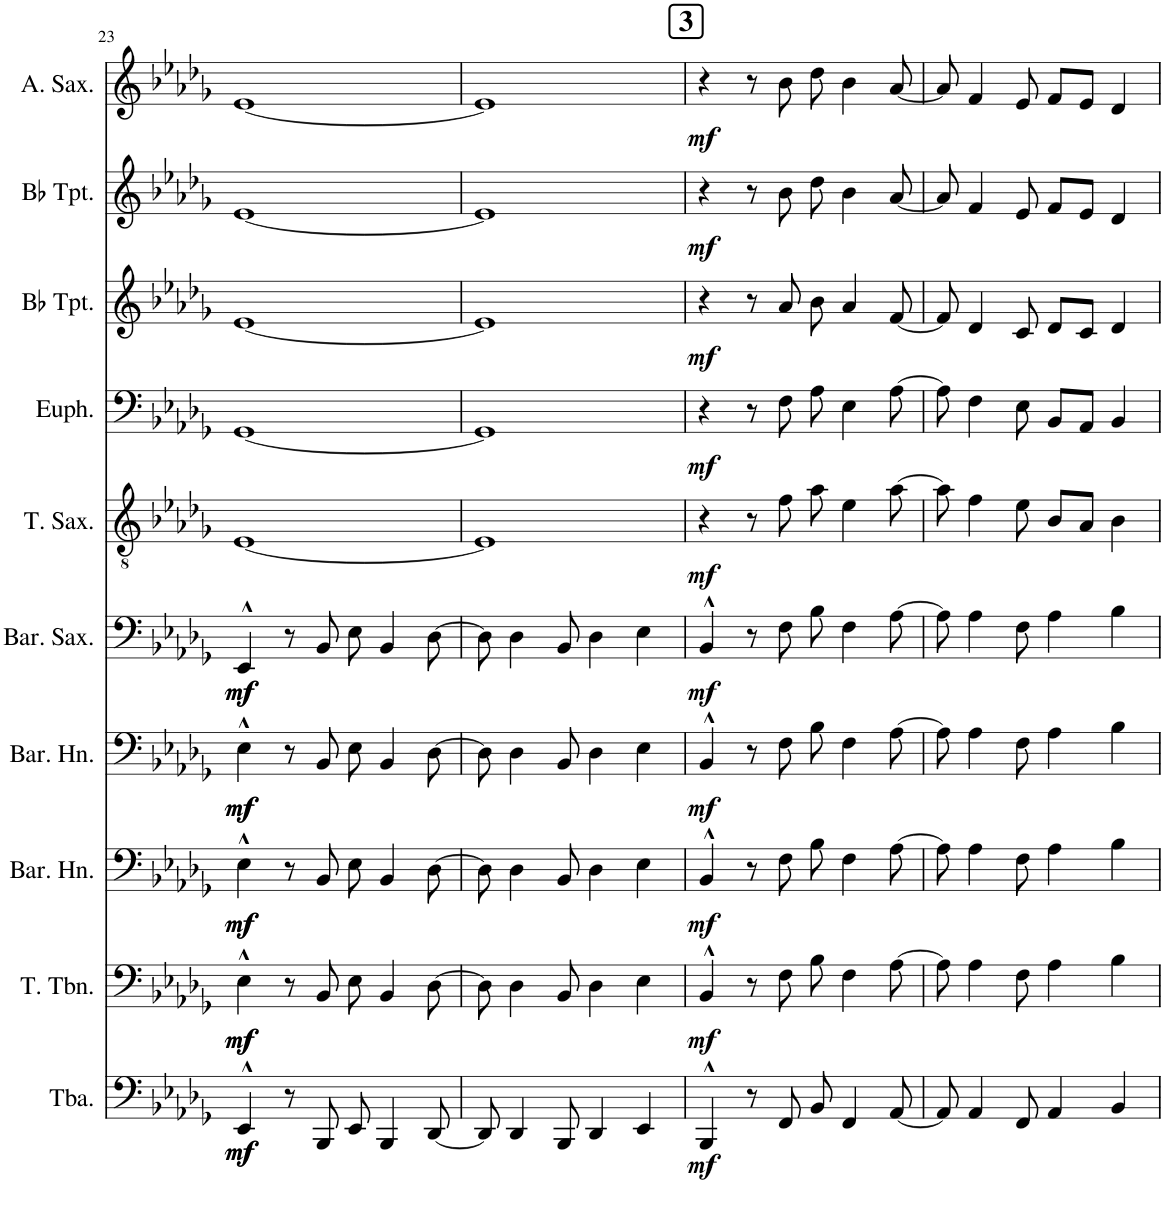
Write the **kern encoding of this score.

**kern	**dynam	**kern	**dynam	**kern	**dynam	**kern	**dynam	**kern	**dynam	**kern	**dynam	**kern	**dynam	**kern	**dynam	**kern	**dynam	**kern	**dynam
*part10	*part10	*part9	*part9	*part8	*part8	*part7	*part7	*part6	*part6	*part5	*part5	*part4	*part4	*part3	*part3	*part2	*part2	*part1	*part1
*staff10	*staff10	*staff9	*staff9	*staff8	*staff8	*staff7	*staff7	*staff6	*staff6	*staff5	*staff5	*staff4	*staff4	*staff3	*staff3	*staff2	*staff2	*staff1	*staff1
*I"Tuba	*	*I"Tenor Trombone	*	*I"C Baritone Horn	*	*I"Bb Valve Trombone	*	*I"Baritone Saxophone	*	*I"Tenor Saxophone	*	*I"Euphonium	*	*I"Bb Trumpet	*	*I"Bb Trumpet	*	*I"Alto Saxophone	*
*I'Tba.	*	*I'T. Tbn.	*	*I'Bar. Hn.	*	*	*	*I'Bar. Sax.	*	*I'T. Sax.	*	*I'Euph.	*	*I'Bb Tpt.	*	*I'Bb Tpt.	*	*I'A. Sax.	*
!!LO:PB:g=z
*clefF4	*	*clefF4	*	*clefF4	*	*clefF4	*	*clefF4	*	*clefGv2	*	*clefF4	*	*clefG2	*	*clefG2	*	*clefG2	*
*	*	*	*	*ITrd4c7	*	*ITrd4c7	*	*ITrd12c21	*	*ITrd8c14	*	*	*	*ITrd1c2	*	*ITrd1c2	*	*ITrd5c9	*
*k[b-e-a-d-g-]	*	*k[b-e-a-d-g-]	*	*k[b-e-a-d-g-]	*	*k[b-e-a-d-g-]	*	*k[b-e-a-d-g-]	*	*k[b-e-a-d-g-]	*	*k[b-e-a-d-g-]	*	*k[b-e-a-d-g-]	*	*k[b-e-a-d-g-]	*	*k[b-e-a-d-g-]	*
*M4/4	*	*M4/4	*	*M4/4	*	*M4/4	*	*M4/4	*	*M4/4	*	*M4/4	*	*M4/4	*	*M4/4	*	*M4/4	*
=23	=23	=23	=23	=23	=23	=23	=23	=23	=23	=23	=23	=23	=23	=23	=23	=23	=23	=23	=23
!	!LO:DY:b	!	!	!	!	!	!	!	!	!	!	!	!	!	!	!	!	!	!
!	!LO:DY:n=1:b	!	!LO:DY:b	!	!	!	!	!	!	!	!	!	!	!	!	!	!	!	!
!	!	!	!LO:DY:n=1:b	!	!LO:DY:b	!	!	!	!	!	!	!	!	!	!	!	!	!	!
!	!	!	!	!	!LO:DY:n=1:b	!	!LO:DY:b	!	!	!	!	!	!	!	!	!	!	!	!
!	!	!	!	!	!	!	!LO:DY:n=1:b	!	!LO:DY:b	!	!	!	!	!	!	!	!	!	!
!	!	!	!	!	!	!	!	!	!LO:DY:n=1:b	!	!	!	!	!	!	!	!	!	!
4EE-^^/	mf mf	4E-^^\	mf mf	4E-^^\	mf mf	4E-^^\	mf mf	4EE-^^/	mf mf	[1E-	.	[1GG-	.	[1e-	.	[1e-	.	[1e-	.
8r	.	8r	.	8r	.	8r	.	8r	.	.	.	.	.	.	.	.	.	.	.
8BBB-/	.	8BB-/	.	8BB-/	.	8BB-/	.	8BB-/	.	.	.	.	.	.	.	.	.	.	.
8EE-/	.	8E-\	.	8E-\	.	8E-\	.	8E-\	.	.	.	.	.	.	.	.	.	.	.
4BBB-/	.	4BB-/	.	4BB-/	.	4BB-/	.	4BB-/	.	.	.	.	.	.	.	.	.	.	.
[8DD-/	.	[8D-\	.	[8D-\	.	[8D-\	.	[8D-\	.	.	.	.	.	.	.	.	.	.	.
=24	=24	=24	=24	=24	=24	=24	=24	=24	=24	=24	=24	=24	=24	=24	=24	=24	=24	=24	=24
8DD-/]	.	8D-\]	.	8D-\]	.	8D-\]	.	8D-\]	.	1E-]	.	1GG-]	.	1e-]	.	1e-]	.	1e-]	.
4DD-/	.	4D-\	.	4D-\	.	4D-\	.	4D-\	.	.	.	.	.	.	.	.	.	.	.
8BBB-/	.	8BB-/	.	8BB-/	.	8BB-/	.	8BB-/	.	.	.	.	.	.	.	.	.	.	.
4DD-/	.	4D-\	.	4D-\	.	4D-\	.	4D-\	.	.	.	.	.	.	.	.	.	.	.
4EE-/	.	4E-\	.	4E-\	.	4E-\	.	4E-\	.	.	.	.	.	.	.	.	.	.	.
!!LO:REH:place=s1:a:B:cj:fs=14:t=3
=25	=25	=25	=25	=25	=25	=25	=25	=25	=25	=25	=25	=25	=25	=25	=25	=25	=25	=25	=25
!	!LO:DY:b	!	!LO:DY:b	!	!LO:DY:b	!	!LO:DY:b	!	!LO:DY:b	!	!LO:DY:b	!	!LO:DY:b	!	!LO:DY:b	!	!LO:DY:b	!	!LO:DY:b
4BBB-^^/	mf	4BB-^^/	mf	4BB-^^/	mf	4BB-^^/	mf	4BB-^^/	mf	4r	mf	4r	mf	4r	mf	4r	mf	4r	mf
8r	.	8r	.	8r	.	8r	.	8r	.	8r	.	8r	.	8r	.	8r	.	8r	.
8FF/	.	8F\	.	8F\	.	8F\	.	8F\	.	8f\	.	8F\	.	8a-/	.	8b-\	.	8b-\	.
8BB-/	.	8B-\	.	8B-\	.	8B-\	.	8B-\	.	8a-\	.	8A-\	.	8b-\	.	8dd-\	.	8dd-\	.
4FF/	.	4F\	.	4F\	.	4F\	.	4F\	.	4e-\	.	4E-\	.	4a-/	.	4b-\	.	4b-\	.
[8AA-/	.	[8A-\	.	[8A-\	.	[8A-\	.	[8A-\	.	[8a-\	.	[8A-\	.	[8f/	.	[8a-/	.	[8a-/	.
=26	=26	=26	=26	=26	=26	=26	=26	=26	=26	=26	=26	=26	=26	=26	=26	=26	=26	=26	=26
8AA-/]	.	8A-\]	.	8A-\]	.	8A-\]	.	8A-\]	.	8a-\]	.	8A-\]	.	8f/]	.	8a-/]	.	8a-/]	.
4AA-/	.	4A-\	.	4A-\	.	4A-\	.	4A-\	.	4f\	.	4F\	.	4d-/	.	4f/	.	4f/	.
8FF/	.	8F\	.	8F\	.	8F\	.	8F\	.	8e-\	.	8E-\	.	8c/	.	8e-/	.	8e-/	.
4AA-/	.	4A-\	.	4A-\	.	4A-\	.	4A-\	.	8B-/L	.	8BB-/L	.	8d-/L	.	8f/L	.	8f/L	.
.	.	.	.	.	.	.	.	.	.	8A-/J	.	8AA-/J	.	8c/J	.	8e-/J	.	8e-/J	.
4BB-/	.	4B-\	.	4B-\	.	4B-\	.	4B-\	.	4B-\	.	4BB-/	.	4d-/	.	4d-/	.	4d-/	.
=	=	=	=	=	=	=	=	=	=	=	=	=	=	=	=	=	=	=	=
*-	*-	*-	*-	*-	*-	*-	*-	*-	*-	*-	*-	*-	*-	*-	*-	*-	*-	*-	*-
